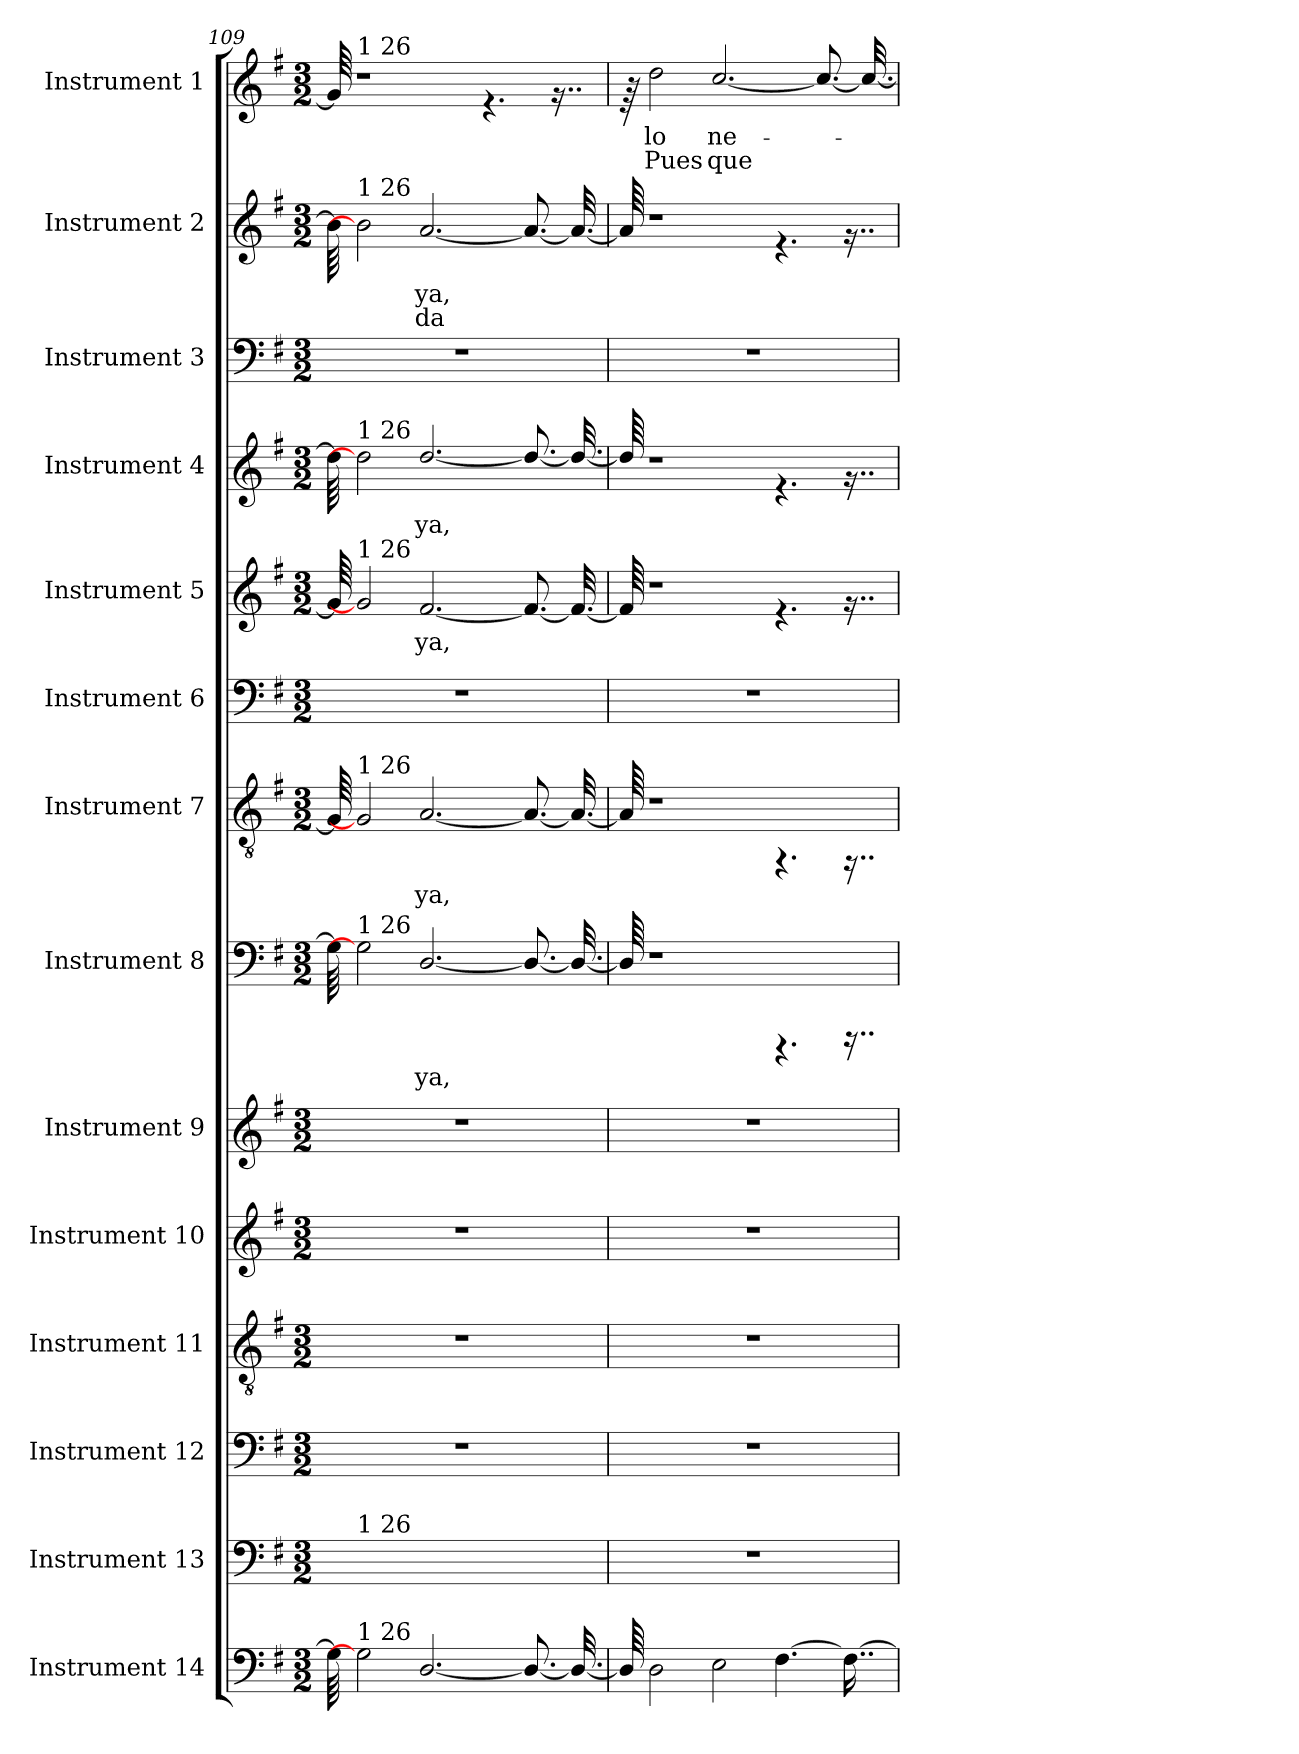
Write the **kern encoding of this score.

**kern	**kern	**kern	**kern	**kern	**kern	**kern	**text	**kern	**text	**kern	**kern	**text	**kern	**text	**kern	**kern	**text	**text	**kern	**text	**text
*part14	*part13	*part12	*part11	*part10	*part9	*part8	*part8	*part7	*part7	*part6	*part5	*part5	*part4	*part4	*part3	*part2	*part2	*part2	*part1	*part1	*part1
*staff14	*staff13	*staff12	*staff11	*staff10	*staff9	*staff8	*staff8	*staff7	*staff7	*staff6	*staff5	*staff5	*staff4	*staff4	*staff3	*staff2	*staff2	*staff2	*staff1	*staff1	*staff1
*I"Instrument 14	*I"Instrument 13	*I"Instrument 12	*I"Instrument 11	*I"Instrument 10	*I"Instrument 9	*I"Instrument 8	*	*I"Instrument 7	*	*I"Instrument 6	*I"Instrument 5	*	*I"Instrument 4	*	*I"Instrument 3	*I"Instrument 2	*	*	*I"Instrument 1	*	*
!!LO:PB:g=z
*clefF4	*clefF4	*clefF4	*clefGv2	*clefG2	*clefG2	*clefF4	*	*clefGv2	*	*clefF4	*clefG2	*	*clefG2	*	*clefF4	*clefG2	*	*	*clefG2	*	*
*k[f#]	*k[f#]	*k[f#]	*k[f#]	*k[f#]	*k[f#]	*k[f#]	*	*k[f#]	*	*k[f#]	*k[f#]	*	*k[f#]	*	*k[f#]	*k[f#]	*	*	*k[f#]	*	*
*G:	*G:	*G:	*G:	*G:	*G:	*G:	*	*G:	*	*G:	*G:	*	*G:	*	*G:	*G:	*	*	*G:	*	*
*M3/2	*M3/2	*M3/2	*M3/2	*M3/2	*M3/2	*M3/2	*	*M3/2	*	*M3/2	*M3/2	*	*M3/2	*	*M3/2	*M3/2	*	*	*M3/2	*	*
=109	=109	=109	=109	=109	=109	=109	=109	=109	=109	=109	=109	=109	=109	=109	=109	=109	=109	=109	=109	=109	=109
64G\]	64ryy	1.r	1.r	1.r	1.r	64G\]	.	64G/]	.	1.r	64g/]	.	64dd\]	.	1.r	64b\]	.	.	64g/]	.	.
!	!	!	!	!	!	!	!	!	!	!	!	!	!	!	!	!	!	!	!LO:TX:a:t=1 26	!	!
!	!	!	!	!	!	!	!	!	!	!	!	!	!	!	!	!LO:TX:a:t=1 26	!	!	!	!	!
!	!	!	!	!	!	!	!	!	!	!	!	!	!LO:TX:a:t=1 26	!	!	!	!	!	!	!	!
!	!	!	!	!	!	!	!	!	!	!	!LO:TX:a:t=1 26	!	!	!	!	!	!	!	!	!	!
!	!	!	!	!	!	!	!	!LO:TX:a:t=1 26	!	!	!	!	!	!	!	!	!	!	!	!	!
!	!	!	!	!	!	!LO:TX:a:t=1 26	!	!	!	!	!	!	!	!	!	!	!	!	!	!	!
!	!LO:TX:a:t=1 26	!	!	!	!	!	!	!	!	!	!	!	!	!	!	!	!	!	!	!	!
!LO:TX:a:t=1 26	!	!	!	!	!	!	!	!	!	!	!	!	!	!	!	!	!	!	!	!	!
!	!	!	!	!	!	!	!LO:LY:b:rj	!	!LO:LY:b:rj	!	!	!LO:LY:b:rj	!	!LO:LY:b:rj	!	!	!LO:LY:b:rj	!LO:LY:b:rj	!	!	!
2G\]	1ryy	.	.	.	.	2G\]	--	2G/]	--	.	2g/]	--	2dd\]	--	.	2b\]	--	-	1r	.	.
!	!	!	!	!	!	!	!LO:LY:b:rj	!	!LO:LY:b:rj	!	!	!LO:LY:b:rj	!	!LO:LY:b:rj	!	!	!LO:LY:b:rj	!LO:LY:b:rj	!	!	!
[<2.D/	.	.	.	.	.	[<2.D/	-ya,	[<2.A/	-ya,	.	[<2.f#/	-ya,	[<2.dd/	-ya,	.	[<2.a/	ya,	da	.	.	.
.	64%31ryy	.	.	.	.	.	.	.	.	.	.	.	.	.	.	.	.	.	4.rf	.	.
8.D/_<	.	.	.	.	.	8.D/_<	.	8.A/_<	.	.	8.f#/_<	.	8.dd/_<	.	.	8.a/_<	.	.	.	.	.
.	.	.	.	.	.	.	.	.	.	.	.	.	.	.	.	.	.	.	16..rf	.	.
32.D/_<	.	.	.	.	.	32.D/_<	.	32.A/_<	.	.	32.f#/_<	.	32.dd/_<	.	.	32.a/_<	.	.	.	.	.
=110	=110	=110	=110	=110	=110	=110	=110	=110	=110	=110	=110	=110	=110	=110	=110	=110	=110	=110	=110	=110	=110
64D/]	1.r	1.r	1.r	1.r	1.r	64D/]	.	64A/]	.	1.r	64f#/]	.	64dd/]	.	1.r	64a/]	.	.	64rf	.	.
!	!	!	!	!	!	!	!	!	!	!	!	!	!	!	!	!	!	!	!	!LO:LY:b:cj	!LO:LY:b:cj
2D\	.	.	.	.	.	1r	.	1r	.	.	1r	.	1r	.	.	1r	.	.	2dd\	lo	Pues
!	!	!	!	!	!	!	!	!	!	!	!	!	!	!	!	!	!	!	!	!LO:LY:b:cj	!LO:LY:b:cj
2E\	.	.	.	.	.	.	.	.	.	.	.	.	.	.	.	.	.	.	[<2.cc/	ne-	-que
[>4.F#\	.	.	.	.	.	4.rCCC	.	4.rFF	.	.	4.rf	.	4.rf	.	.	4.rf	.	.	.	.	.
.	.	.	.	.	.	.	.	.	.	.	.	.	.	.	.	.	.	.	8.cc/_<	.	.
16..F#\_>	.	.	.	.	.	16..rCCC	.	16..rFF	.	.	16..rf	.	16..rf	.	.	16..rf	.	.	.	.	.
.	.	.	.	.	.	.	.	.	.	.	.	.	.	.	.	.	.	.	32.cc/_<	.	.
=	=	=	=	=	=	=	=	=	=	=	=	=	=	=	=	=	=	=	=	=	=
*-	*-	*-	*-	*-	*-	*-	*-	*-	*-	*-	*-	*-	*-	*-	*-	*-	*-	*-	*-	*-	*-
